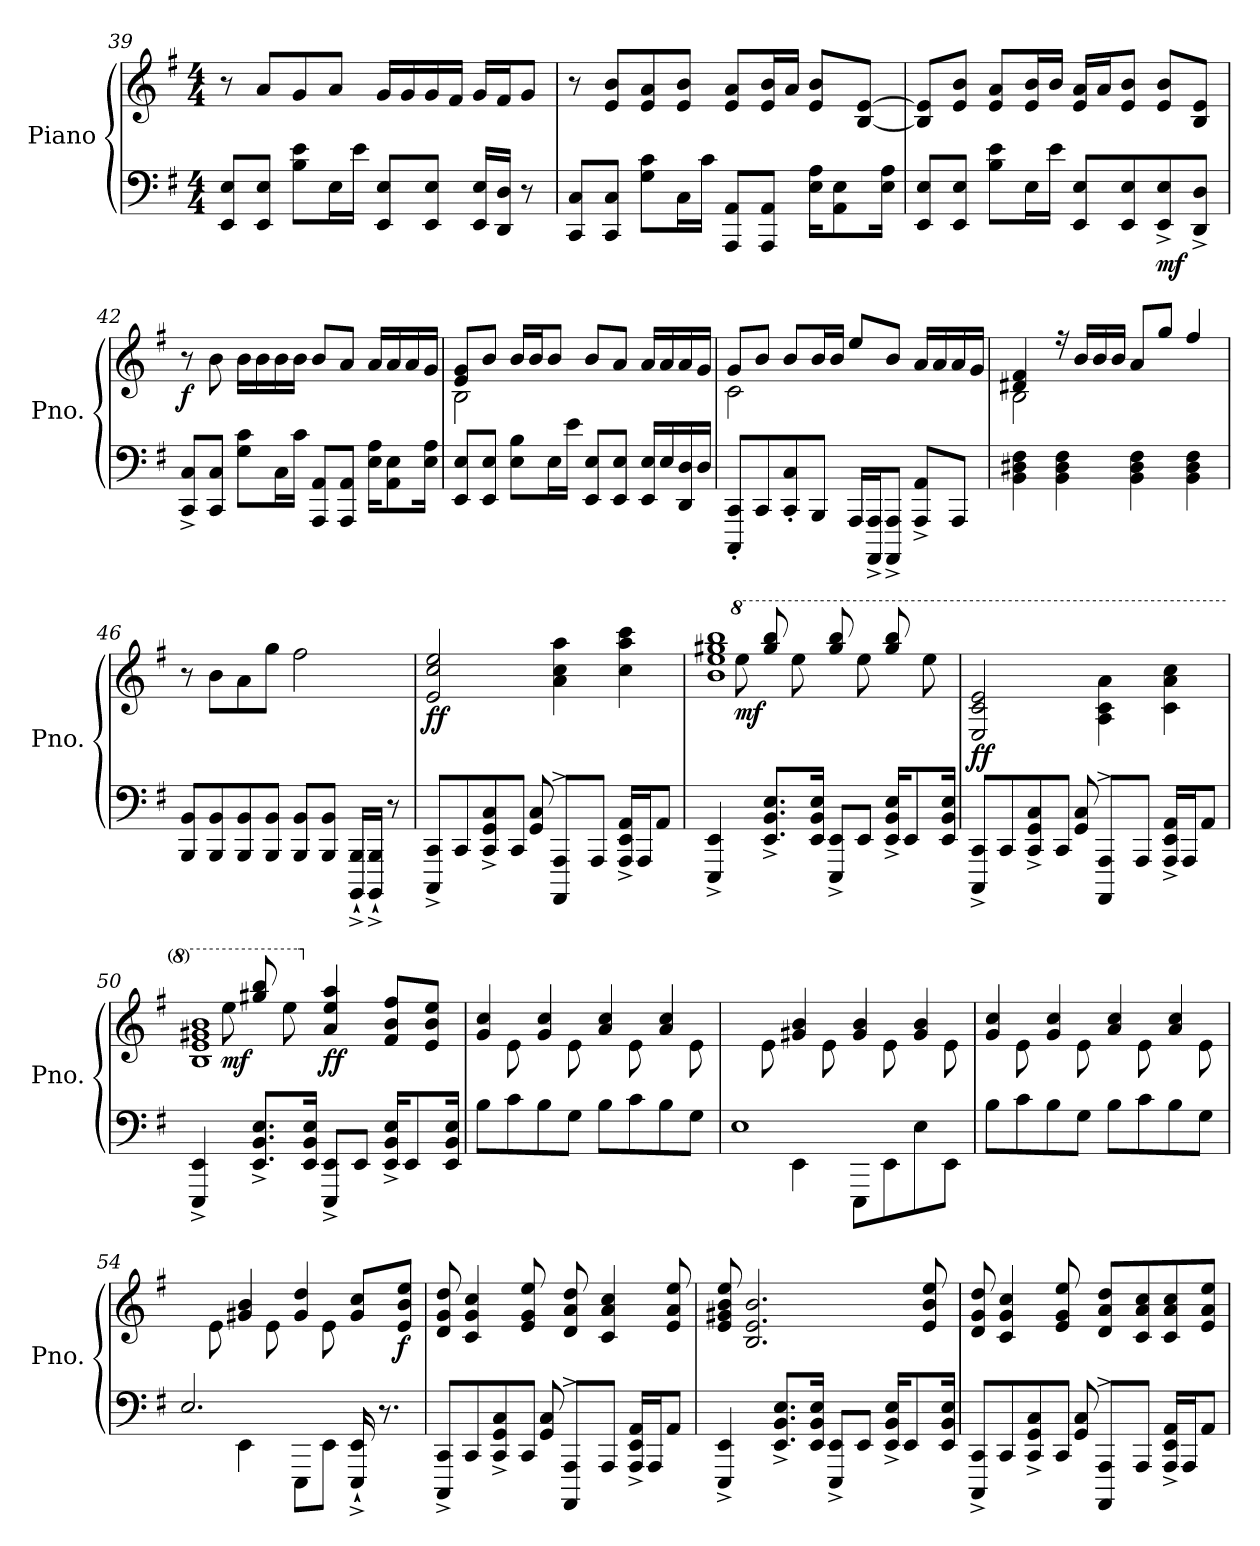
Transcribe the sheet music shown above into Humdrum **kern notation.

**kern	**kern	**dynam
*part1	*part1	*part1
*staff2	*staff1	*staff1/2
*I"Piano	*	*
*I'Pno.	*	*
*clefF4	*clefG2	*
*k[f#]	*k[f#]	*
*M4/4	*M4/4	*
=39	=39	=39
8EE/ 8E/L	8r	.
8EE/ 8E/J	8a/L	.
8B\ 8e\L	8g/	.
16E\L	8a/J	.
16e\JJ	.	.
8EE/ 8E/L	16g/LL	.
.	16g/	.
8EE/ 8E/J	16g/	.
.	16f#/JJ	.
16EE/ 16E/LL	16g/LL	.
16DD/ 16D/JJ	16f#/J	.
8r	8g/J	.
=40	=40	=40
8CC/ 8C/L	8r	.
8CC/ 8C/J	8e/ 8b/L	.
8G\ 8c\L	8e/ 8a/	.
16C\L	8e/ 8b/J	.
16c\JJ	.	.
8AAA/ 8AA/L	8e/ 8a/L	.
8AAA/ 8AA/J	16e/ 16b/L	.
.	16a/JJ	.
16E\ 16A\KL	8e/ 8b/L	.
8AA\ 8E\	.	.
.	[8B/ [8e/J	.
16E\ 16A\Jk	.	.
!!LO:LB:g=z
=41	=41	=41
8EE/ 8E/L	8B/] 8e/]L	.
8EE/ 8E/J	8e/ 8b/J	.
8B\ 8e\L	8e/ 8a/L	.
16E\L	16e/ 16b/L	.
16e\JJ	16b/JJ	.
8EE/ 8E/L	16e/ 16a/LL	.
.	16a/J	.
8EE/ 8E/	8e/ 8b/J	.
!	!	!LO:DY:b=2
8EE/^ 8E/^	8e/ 8b/L	mf
8DD/^ 8D/^J	8B/ 8e/J	.
=42	=42	=42
!	!	!LO:DY:b
8CC/^ 8C/^L	8r	f
8CC/ 8C/J	8b\	.
8G\ 8c\L	16b\LL	.
.	16b\	.
16C\L	16b\	.
16c\JJ	16b\JJ	.
8AAA/ 8AA/L	8b/L	.
8AAA/ 8AA/J	8a/J	.
16E\ 16A\KL	16a/LL	.
8AA\ 8E\	16a/	.
.	16a/	.
16E\ 16A\Jk	16g/JJ	.
=43	=43	=43
*	*^	*
8EE/ 8E/L	8e/ 8g/L	2B\	.
8EE/ 8E/J	8b/J	.	.
8E\ 8B\L	16b/LL	.	.
.	16b/J	.	.
16E\L	8b/J	.	.
16e\JJ	.	.	.
8EE/ 8E/L	8b/L	2ryy	.
8EE/ 8E/J	8a/J	.	.
16EE/ 16E/LL	16a/LL	.	.
16E/	16a/	.	.
16DD/ 16D/	16a/	.	.
16D/JJ	16g/JJ	.	.
!!LO:LB:g=z	!!
=44	=44	=44	=44
8CCC/' 8CC/'L	8g/L	2c\	.
8CC/	8b/J	.	.
8CC/' 8C/'	8b/L	.	.
8BBB/J	16b/L	.	.
.	16b/JJ	.	.
16AAA/LL	8ee/L	2ryy	.
16AAAA/^ 16AAA/^J	.	.	.
8AAAA/^ 8AAA/^J	8b/J	.	.
8AAA/^ 8AA/^L	16a/LL	.	.
.	16a/	.	.
8AAA/J	16a/	.	.
.	16g/JJ	.	.
=45	=45	=45	=45
4BB\ 4D#X\ 4F#\	4d#X/ 4f#/	2B\	.
4BB\ 4D#\ 4F#\	16r	.	.
.	16b/LL	.	.
.	16b/	.	.
.	16b/JJ	.	.
4BB\ 4D#\ 4F#\	8a/L	2ryy	.
.	8gg/J	.	.
4BB\ 4D#\ 4F#\	4ff#/	.	.
*	*v	*v	*
=46	=46	=46
8BBB/ 8BB/L	8r	.
8BBB/ 8BB/	8b\L	.
8BBB/ 8BB/	8a\	.
8BBB/ 8BB/J	8gg\J	.
8BBB/ 8BB/L	2ff#\	.
8BBB/ 8BB/J	.	.
16BBBB/^` 16BBB/^`LL	.	.
16BBBB/^` 16BBB/^`JJ	.	.
8r	.	.
!!LO:PB:g=z
=47	=47	=47
*^	*	*
!	!	!	!LO:DY:b
8CCC/^ 8CC/^L	4..ryy	2e/ 2cc/ 2ee/	ff
8CC/	.	.	.
8CC/^ 8GG/^ 8C/^	.	.	.
8CC/J	.	.	.
.	8GG/ 8C/	.	.
8AAAA/^ 8AAA/^L	.	4a\ 4cc\ 4aa\	.
.	4..ryy	.	.
8AAA/J	.	.	.
16AAA/^ 16EE/^ 16AA/^LL	.	4cc\ 4aa\ 4ccc\	.
16AAA/J	.	.	.
8AA/J	.	.	.
*v	*v	*	*
=48	=48	=48
*	*^	*
*	*	*^	*
4EEE/^ 4EE/^	1b 1ee 1gg#X 1bb	8ryy	4ryy	.
*	*8va	*	*	*
!	!	!	!	!LO:DY:b
.	.	8eee\	.	mf
8.EE/^ 8.BB/^ 8.E/^L	.	8ryy	8ggg#/ 8bbb/	.
.	.	8eee\	8ryy	.
16EE/ 16BB/ 16E/Jk	.	.	.	.
8EEE/^ 8EE/^L	.	8ryy	8ggg#/ 8bbb/	.
8EE/J	.	8eee\	8ryy	.
16EE/^ 16BB/^ 16E/^KL	.	8ryy	8ggg#/ 8bbb/	.
8EE/	.	.	.	.
.	.	8eee\	8ryy	.
16EE/ 16BB/ 16E/Jk	.	.	.	.
*	*v	*v	*v	*
=49	=49	=49
*^	*	*
!	!	!	!LO:DY:b
8CCC/^ 8CC/^L	4..ryy	2e/ 2cc/ 2ee/	ff
8CC/	.	.	.
8CC/^ 8GG/^ 8C/^	.	.	.
8CC/J	.	.	.
.	8GG/ 8C/	.	.
8AAAA/^ 8AAA/^L	.	4a\ 4cc\ 4aa\	.
.	4..ryy	.	.
8AAA/J	.	.	.
16AAA/^ 16EE/^ 16AA/^LL	.	4cc\ 4aa\ 4ccc\	.
16AAA/J	.	.	.
8AA/J	.	.	.
*v	*v	*	*
!!LO:LB:g=z
=50	=50	=50
*	*^	*
*	*	*^	*
4EEE/^ 4EE/^	1b 1ee 1gg#X 1bb	8ryy	4ryy	.
!	!	!	!	!LO:DY:b
.	.	8eee\	.	mf
8.EE/^ 8.BB/^ 8.E/^L	.	8ryy	8ggg#/ 8bbb/	.
.	.	8eee\	8ryy	.
16EE/ 16BB/ 16E/Jk	.	.	.	.
*	*X8va	*	*	*
!	!	!	!	!LO:DY:b
8EEE/^ 8EE/^L	.	2ryy	4a/ 4ee/ 4aa/	ff
8EE/J	.	.	.	.
16EE/^ 16BB/^ 16E/^KL	.	.	8f#/ 8b/ 8ff#/L	.
8EE/	.	.	.	.
.	.	.	8e/ 8b/ 8ee/J	.
16EE/ 16BB/ 16E/Jk	.	.	.	.
*	*	*v	*v	*
=51	=51	=51	=51
!	!	!	!LO:DY:b=2
!	!	!	!LO:DY:n=1:b
8B\L	4g/ 4cc/	8ryy	mf mp
8c\	.	8e\	.
8B\	4g/ 4cc/	8ryy	.
8G\J	.	8e\	.
8B\L	4a/ 4cc/	8ryy	.
8c\	.	8e\	.
8B\	4a/ 4cc/	8ryy	.
8G\J	.	8e\	.
=52	=52	=52	=52
*^	*	*	*
1E	4ryy	4ryy	8ryy	.
.	.	.	8e\	.
.	4EE\	4g#X/ 4b/	8ryy	.
.	.	.	8e\	.
.	8EEE\L	4g#/ 4b/	8ryy	.
.	8EE\	.	8e\	.
.	8E\	4g#/ 4b/	8ryy	.
.	8EE\J	.	8e\	.
*v	*v	*	*	*
=53	=53	=53	=53
8B\L	4g/ 4cc/	8ryy	.
8c\	.	8e\	.
8B\	4g/ 4cc/	8ryy	.
8G\J	.	8e\	.
8B\L	4a/ 4cc/	8ryy	.
8c\	.	8e\	.
8B\	4a/ 4cc/	8ryy	.
8G\J	.	8e\	.
!!LO:LB:g=z	!!
=54	=54	=54	=54
*^	*	*	*
2.E/	4ryy	4ryy	8ryy	.
.	.	.	8e\	.
.	4EE\	4g#X/ 4b/	8ryy	.
.	.	.	8e\	.
.	8EEE\L	4g#/ 4dd/	8ryy	.
.	8EE\J	.	8e\	.
16EEE/^` 16EE/^`	4ryy	8g#/ 8cc/L	4ryy	.
8.r	.	.	.	.
!	!	!	!	!LO:DY:b
.	.	8e/ 8b/ 8ee/J	.	f
*	*	*v	*v	*
=55	=55	=55	=55
8CCC/^ 8CC/^L	4..ryy	8d/ 8g/ 8dd/	.
8CC/	.	4c/ 4g/ 4cc/	.
8CC/^ 8GG/^ 8C/^	.	.	.
8CC/J	.	8e/ 8g/ 8ee/	.
.	8GG/ 8C/	.	.
8AAAA/^ 8AAA/^L	.	8d/ 8a/ 8dd/	.
.	4..ryy	.	.
8AAA/J	.	4c/ 4a/ 4cc/	.
16AAA/^ 16EE/^ 16AA/^LL	.	.	.
16AAA/J	.	.	.
8AA/J	.	8e/ 8a/ 8ee/	.
*v	*v	*	*
=56	=56	=56
4EEE/^ 4EE/^	8e/ 8g#X/ 8b/ 8ee/	.
.	2.B/ 2.e/ 2.b/	.
8.EE/^ 8.BB/^ 8.E/^L	.	.
16EE/ 16BB/ 16E/Jk	.	.
8EEE/^ 8EE/^L	.	.
8EE/J	.	.
16EE/^ 16BB/^ 16E/^KL	.	.
8EE/	.	.
.	8e/ 8b/ 8ee/	.
16EE/ 16BB/ 16E/Jk	.	.
!!LO:LB:g=z
=57	=57	=57
*^	*	*
8CCC/^ 8CC/^L	4..ryy	8d/ 8g/ 8dd/	.
8CC/	.	4c/ 4g/ 4cc/	.
8CC/^ 8GG/^ 8C/^	.	.	.
8CC/J	.	8e/ 8g/ 8ee/	.
.	8GG/ 8C/	.	.
8AAAA/^ 8AAA/^L	.	8d/ 8a/ 8dd/L	.
.	4..ryy	.	.
8AAA/J	.	8c/ 8a/ 8cc/	.
16AAA/^ 16EE/^ 16AA/^LL	.	8c/ 8a/ 8cc/	.
16AAA/J	.	.	.
8AA/J	.	8e/ 8a/ 8ee/J	.
*v	*v	*	*
=	=	=
*-	*-	*-
